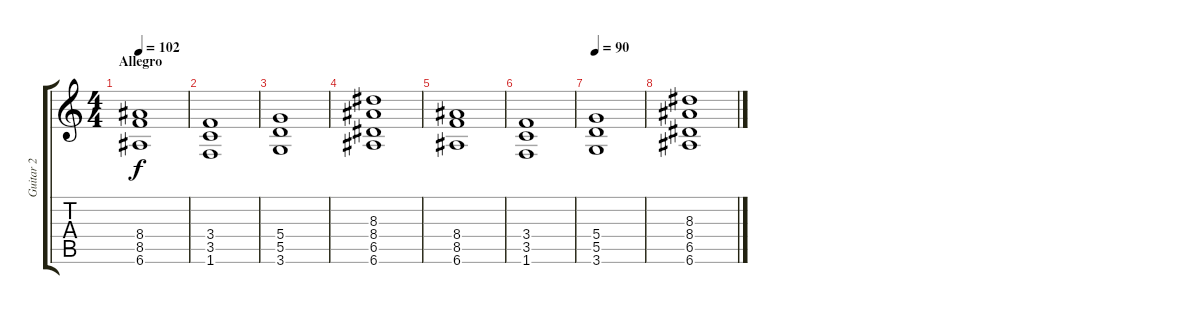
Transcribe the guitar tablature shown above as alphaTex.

\track ("Guitar 2" "Guitar 2") {instrument overdrivenguitar}
\staff {score tabs}
\tuning (E4 B3 G3 D3 A2 E2) {hide}
\ts (4 4)
\section ("" "Allegro")
\tempo 102
\clef g2
\ks c
(8.4 8.5 6.6).1{dy f volume 7} |
(3.4 3.5 1.6).1 |
(5.4 5.5 3.6).1 |
(8.3 8.4 6.5 6.6).1 |
(8.4 8.5 6.6).1 |
(3.4 3.5 1.6).1 |
\tempo 90
(5.4 5.5 3.6).1 |
(8.3 8.4 6.5 6.6).1
